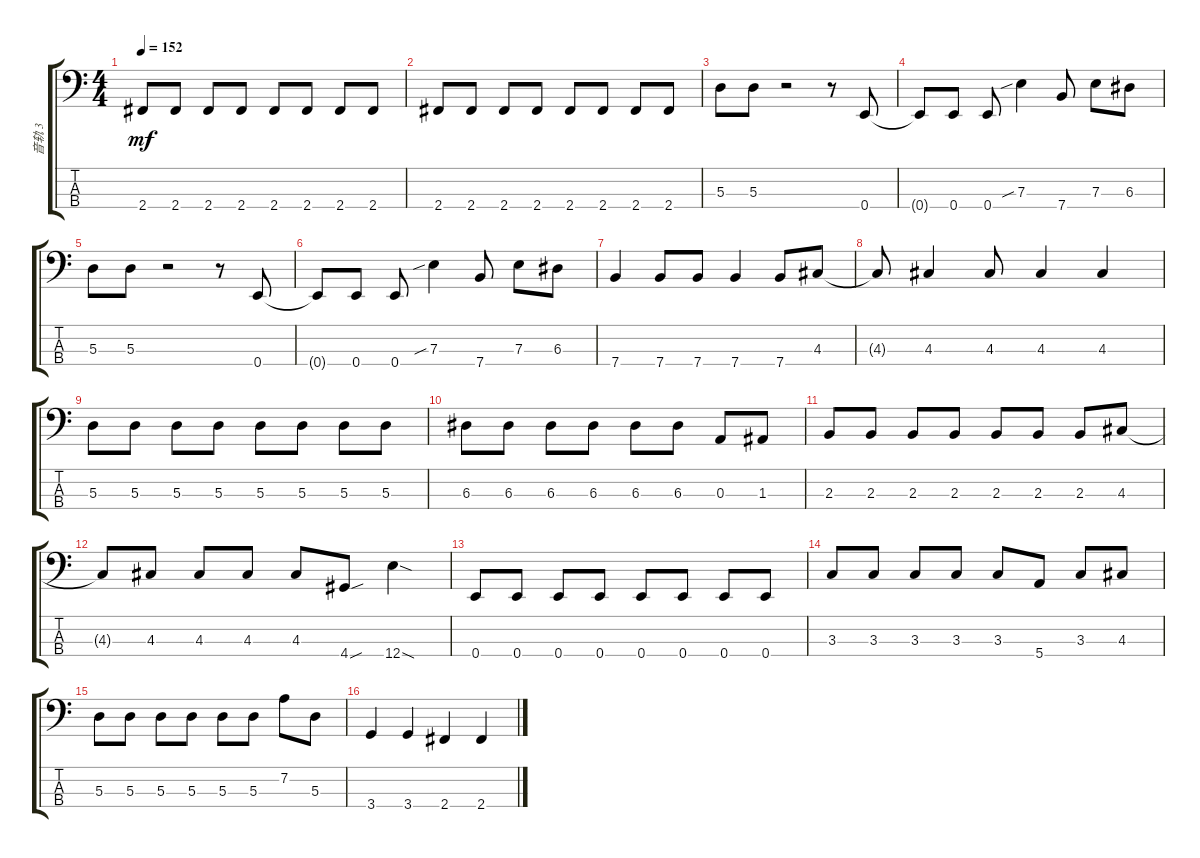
\track ("音轨 3" "音轨 3") {instrument electricbassfinger}
\staff {score tabs}
\tuning (G2 D2 A1 E1) {hide}
\ts (4 4)
\tempo 152
\clef f4
\ks c
2.4.8{dy mf} 2.4.8 2.4.8 2.4.8 2.4.8 2.4.8 2.4.8 2.4.8 |
2.4.8 2.4.8 2.4.8 2.4.8 2.4.8 2.4.8 2.4.8 2.4.8 |
5.3.8 5.3.8 r.2 r.8 0.4.8 |
0.4{t}.8 0.4.8 0.4.8 7.3{sib}.4 7.4.8 7.3.8 6.3.8 |
5.3.8 5.3.8 r.2 r.8 0.4.8 |
0.4{t}.8 0.4.8 0.4.8 7.3{sib}.4 7.4.8 7.3.8 6.3.8 |
7.4.4 7.4.8 7.4.8 7.4.4 7.4.8 4.3.8 |
4.3{t}.8 4.3.4 4.3.8 4.3.4 4.3.4 |
5.3.8 5.3.8 5.3.8 5.3.8 5.3.8 5.3.8 5.3.8 5.3.8 |
6.3.8 6.3.8 6.3.8 6.3.8 6.3.8 6.3.8 0.3.8 1.3.8 |
2.3.8 2.3.8 2.3.8 2.3.8 2.3.8 2.3.8 2.3.8 4.3.8 |
4.3{t}.8 4.3.8 4.3.8 4.3.8 4.3.8 4.4{sou}.8 12.4{sod}.4 |
0.4.8 0.4.8 0.4.8 0.4.8 0.4.8 0.4.8 0.4.8 0.4.8 |
3.3.8 3.3.8 3.3.8 3.3.8 3.3.8 5.4.8 3.3.8 4.3.8 |
5.3.8 5.3.8 5.3.8 5.3.8 5.3.8 5.3.8 7.2.8 5.3.8 |
3.4.4 3.4.4 2.4.4 2.4.4
